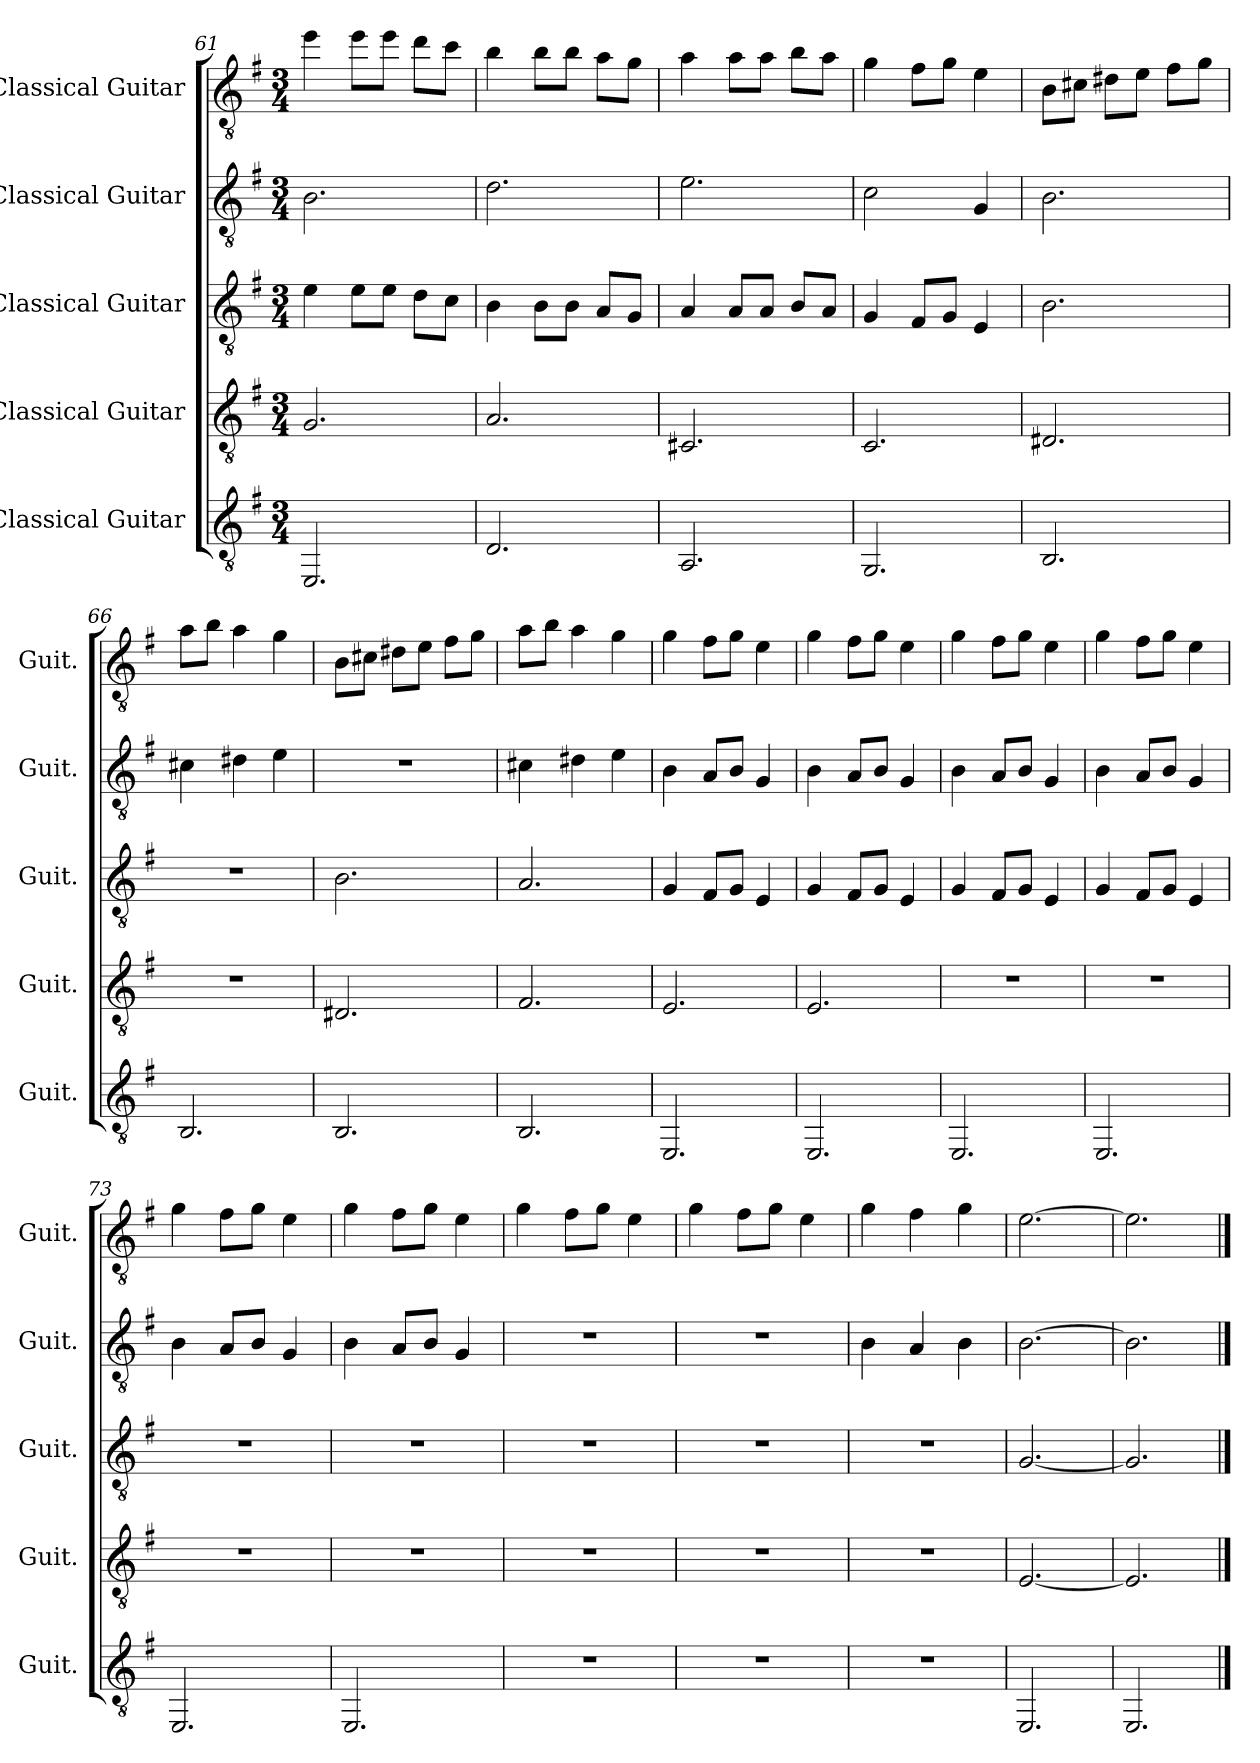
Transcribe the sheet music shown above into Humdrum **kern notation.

**kern	**kern	**kern	**kern	**kern
*part5	*part4	*part3	*part2	*part1
*staff5	*staff4	*staff3	*staff2	*staff1
*I"Classical Guitar	*I"Classical Guitar	*I"Classical Guitar	*I"Classical Guitar	*I"Classical Guitar
*I'Guit.	*I'Guit.	*I'Guit.	*I'Guit.	*I'Guit.
*clefGv2	*clefGv2	*clefGv2	*clefGv2	*clefGv2
*k[f#]	*k[f#]	*k[f#]	*k[f#]	*k[f#]
*M3/4	*M3/4	*M3/4	*M3/4	*M3/4
=61	=61	=61	=61	=61
2.EE/	2.G/	4e\	2.B\	4ee\
.	.	8e\L	.	8ee\L
.	.	8e\J	.	8ee\J
.	.	8d\L	.	8dd\L
.	.	8c\J	.	8cc\J
=62	=62	=62	=62	=62
2.D/	2.A/	4B\	2.d\	4b\
.	.	8B\L	.	8b\L
.	.	8B\J	.	8b\J
.	.	8A/L	.	8a\L
.	.	8G/J	.	8g\J
!!LO:LB:g=z
=63	=63	=63	=63	=63
2.AA/	2.C#X/	4A/	2.e\	4a\
.	.	8A/L	.	8a\L
.	.	8A/J	.	8a\J
.	.	8B/L	.	8b\L
.	.	8A/J	.	8a\J
=64	=64	=64	=64	=64
2.GG/	2.C/	4G/	2c\	4g\
.	.	8F#/L	.	8f#\L
.	.	8G/J	.	8g\J
.	.	4E/	4G/	4e\
=65	=65	=65	=65	=65
2.BB/	2.D#X/	2.B\	2.B\	8B\L
.	.	.	.	8c#X\J
.	.	.	.	8d#X\L
.	.	.	.	8e\J
.	.	.	.	8f#\L
.	.	.	.	8g\J
=66	=66	=66	=66	=66
2.BB/	2.r	2.r	4c#X\	8a\L
.	.	.	.	8b\J
.	.	.	4d#X\	4a\
.	.	.	4e\	4g\
=67	=67	=67	=67	=67
2.BB/	2.D#X/	2.B\	2.r	8B\L
.	.	.	.	8c#X\J
.	.	.	.	8d#X\L
.	.	.	.	8e\J
.	.	.	.	8f#\L
.	.	.	.	8g\J
=68	=68	=68	=68	=68
2.BB/	2.F#/	2.A/	4c#X\	8a\L
.	.	.	.	8b\J
.	.	.	4d#X\	4a\
.	.	.	4e\	4g\
!!LO:PB:g=z
=69	=69	=69	=69	=69
2.EE/	2.E/	4G/	4B\	4g\
.	.	8F#/L	8A/L	8f#\L
.	.	8G/J	8B/J	8g\J
.	.	4E/	4G/	4e\
=70	=70	=70	=70	=70
2.EE/	2.E/	4G/	4B\	4g\
.	.	8F#/L	8A/L	8f#\L
.	.	8G/J	8B/J	8g\J
.	.	4E/	4G/	4e\
=71	=71	=71	=71	=71
2.EE/	2.r	4G/	4B\	4g\
.	.	8F#/L	8A/L	8f#\L
.	.	8G/J	8B/J	8g\J
.	.	4E/	4G/	4e\
=72	=72	=72	=72	=72
2.EE/	2.r	4G/	4B\	4g\
.	.	8F#/L	8A/L	8f#\L
.	.	8G/J	8B/J	8g\J
.	.	4E/	4G/	4e\
=73	=73	=73	=73	=73
2.EE/	2.r	2.r	4B\	4g\
.	.	.	8A/L	8f#\L
.	.	.	8B/J	8g\J
.	.	.	4G/	4e\
=74	=74	=74	=74	=74
2.EE/	2.r	2.r	4B\	4g\
.	.	.	8A/L	8f#\L
.	.	.	8B/J	8g\J
.	.	.	4G/	4e\
=75	=75	=75	=75	=75
2.r	2.r	2.r	2.r	4g\
.	.	.	.	8f#\L
.	.	.	.	8g\J
.	.	.	.	4e\
=76	=76	=76	=76	=76
2.r	2.r	2.r	2.r	4g\
.	.	.	.	8f#\L
.	.	.	.	8g\J
.	.	.	.	4e\
=77	=77	=77	=77	=77
2.r	2.r	2.r	4B\	4g\
.	.	.	4A/	4f#\
.	.	.	4B\	4g\
=78	=78	=78	=78	=78
2.EE/	[2.E/	[2.G/	[2.B\	[2.e\
=79	=79	=79	=79	=79
2.EE/	2.E/]	2.G/]	2.B\]	2.e\]
==	==	==	==	==
*-	*-	*-	*-	*-
